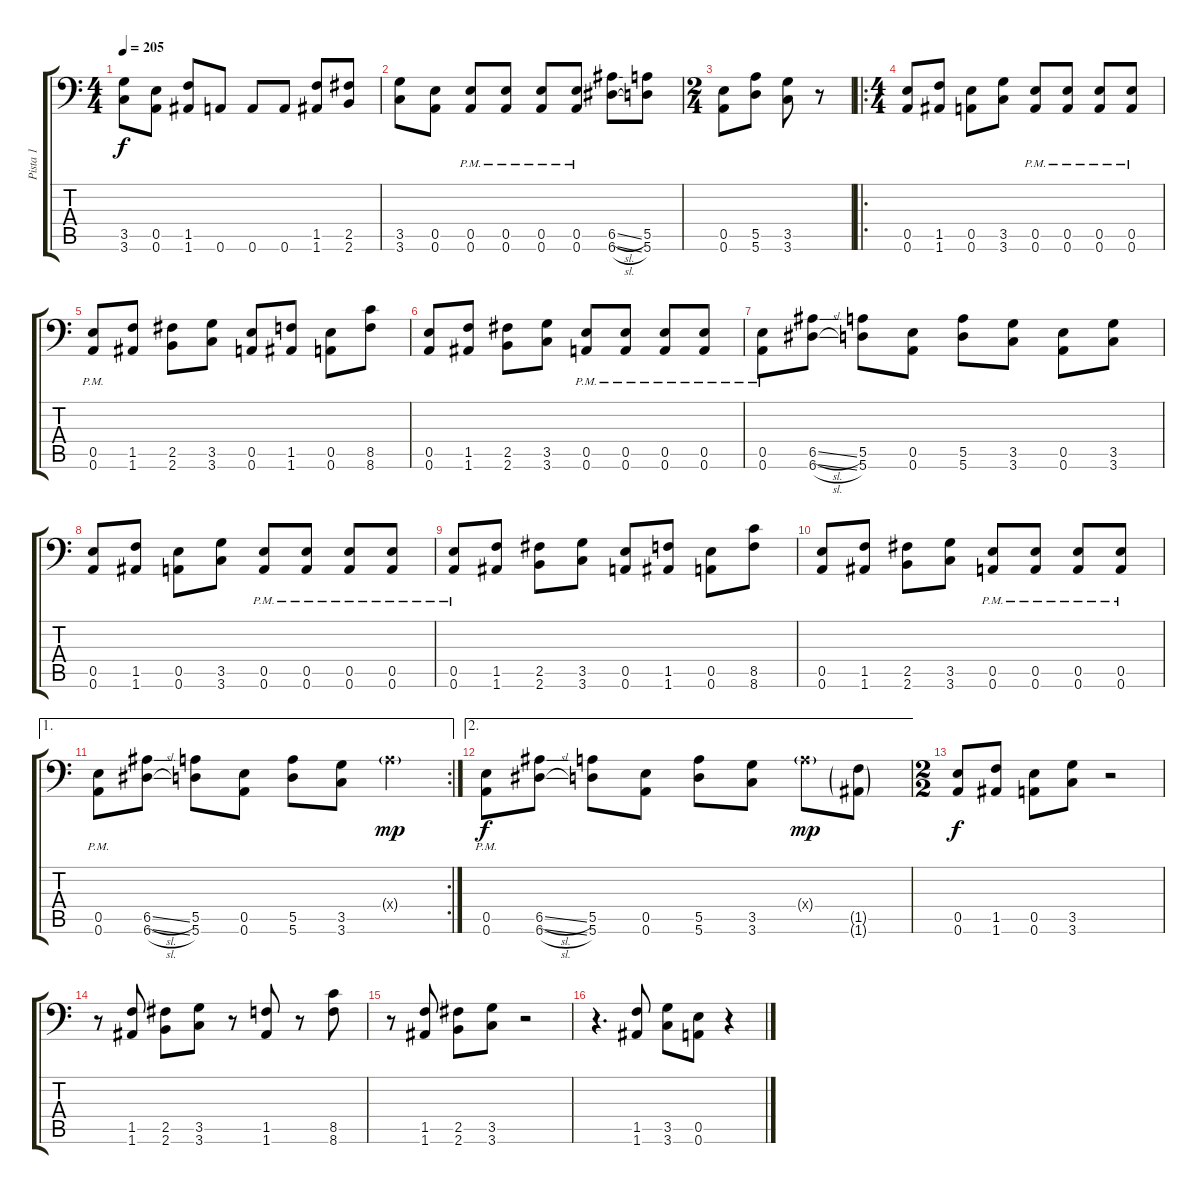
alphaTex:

\track ("Pista 1" "Pista 1") {instrument distortionguitar}
\staff {score tabs}
\tuning (B3 Gb3 D3 A2 E2 A1) {hide}
\ts (4 4)
\tempo 205
\clef f4
\ks c
(3.5 3.6).8{dy f} (0.5 0.6).8 (1.5 1.6).8 0.6.8 0.6.8 0.6.8 (1.5 1.6).8 (2.5 2.6).8 |
(3.5 3.6).8 (0.5 0.6).8 (0.5{pm} 0.6{pm}).8 (0.5{pm} 0.6{pm}).8 (0.5{pm} 0.6{pm}).8 (0.5{pm} 0.6{pm}).8 (6.5{sl} 6.6{sl}).8 (5.5 5.6).8 |
\ts (2 4)
(0.5 0.6).8 (5.5 5.6).8 (3.5 3.6).8 r.8 |
\ro
\ts (4 4)
(0.5 0.6).8 (1.5 1.6).8 (0.5 0.6).8 (3.5 3.6).8 (0.5{pm} 0.6{pm}).8 (0.5{pm} 0.6{pm}).8 (0.5{pm} 0.6{pm}).8 (0.5{pm} 0.6{pm}).8 |
(0.5{pm} 0.6{pm}).8 (1.5 1.6).8 (2.5 2.6).8 (3.5 3.6).8 (0.5 0.6).8 (1.5 1.6).8 (0.5 0.6).8 (8.5 8.6).8 |
(0.5 0.6).8 (1.5 1.6).8 (2.5 2.6).8 (3.5 3.6).8 (0.5{pm} 0.6{pm}).8 (0.5{pm} 0.6{pm}).8 (0.5{pm} 0.6{pm}).8 (0.5{pm} 0.6{pm}).8 |
(0.5{pm} 0.6{pm}).8 (6.5{sl} 6.6{sl}).8 (5.5 5.6).8 (0.5 0.6).8 (5.5 5.6).8 (3.5 3.6).8 (0.5 0.6).8 (3.5 3.6).8 |
(0.5 0.6).8 (1.5 1.6).8 (0.5 0.6).8 (3.5 3.6).8 (0.5{pm} 0.6{pm}).8 (0.5{pm} 0.6{pm}).8 (0.5{pm} 0.6{pm}).8 (0.5{pm} 0.6{pm}).8 |
(0.5{pm} 0.6{pm}).8 (1.5 1.6).8 (2.5 2.6).8 (3.5 3.6).8 (0.5 0.6).8 (1.5 1.6).8 (0.5 0.6).8 (8.5 8.6).8 |
(0.5 0.6).8 (1.5 1.6).8 (2.5 2.6).8 (3.5 3.6).8 (0.5{pm} 0.6{pm}).8 (0.5{pm} 0.6{pm}).8 (0.5{pm} 0.6{pm}).8 (0.5{pm} 0.6{pm}).8 |
\ae 1
\rc 2
(0.5{pm} 0.6{pm}).8 (6.5{sl} 6.6{sl}).8 (5.5 5.6).8 (0.5 0.6).8 (5.5 5.6).8 (3.5 3.6).8 0.4{g x}.4{dy mp} |
\ae 2
(0.5{pm} 0.6{pm}).8{dy f} (6.5{sl} 6.6{sl}).8 (5.5 5.6).8 (0.5 0.6).8 (5.5 5.6).8 (3.5 3.6).8 0.4{g x}.8{dy mp} (1.5{g} 1.6{g}).8 |
\ts (2 2)
(0.5 0.6).8{dy f} (1.5 1.6).8 (0.5 0.6).8 (3.5 3.6).8 r.2 |
r.8 (1.5 1.6).8 (2.5 2.6).8 (3.5 3.6).8 r.8 (1.5 1.6).8 r.8 (8.5 8.6).8 |
r.8 (1.5 1.6).8 (2.5 2.6).8 (3.5 3.6).8 r.2 |
r.4{d} (1.5 1.6).8 (3.5 3.6).8 (0.5 0.6).8 r.4
